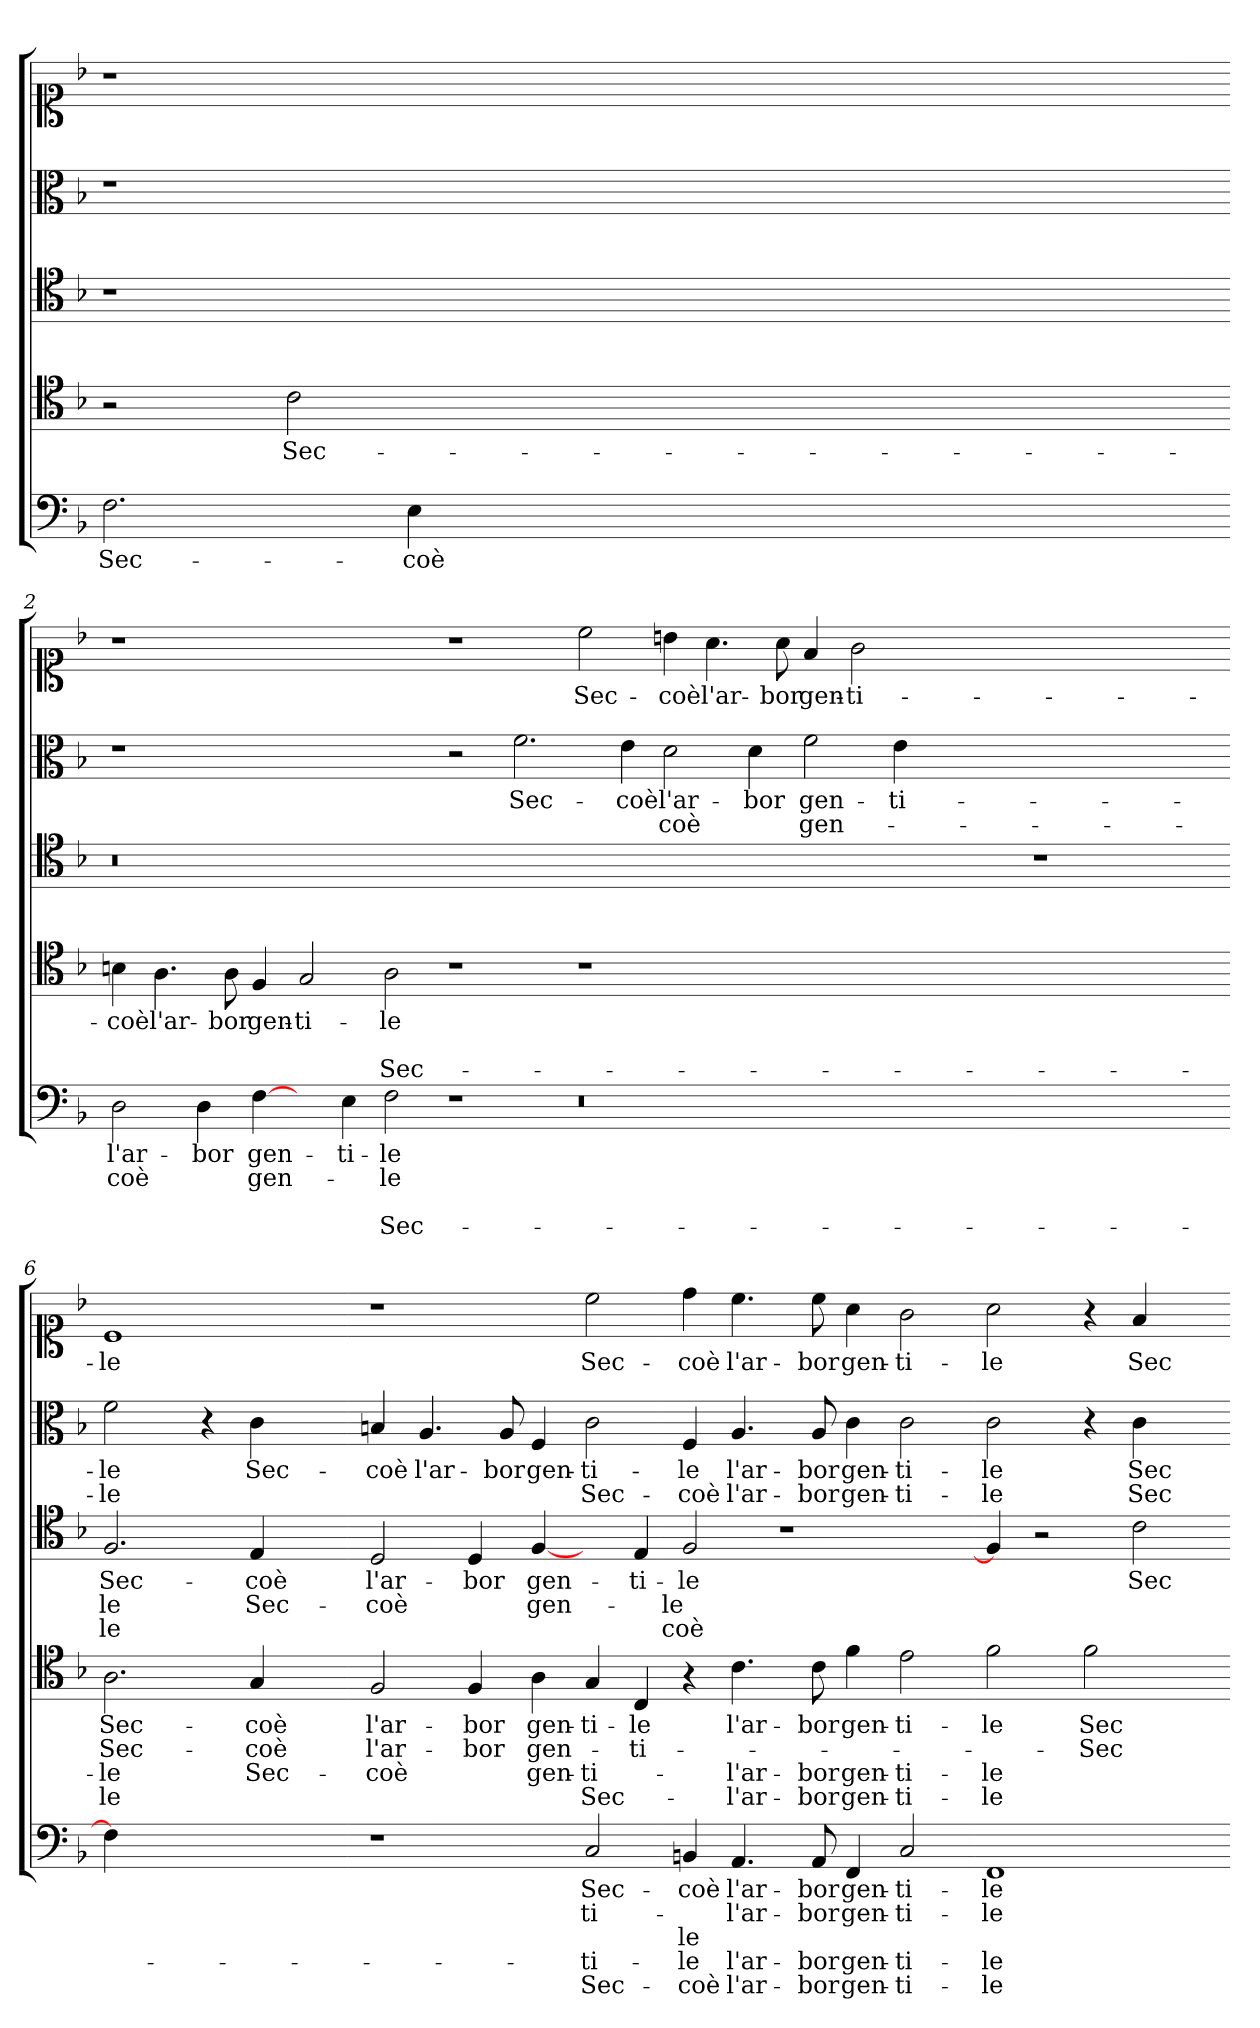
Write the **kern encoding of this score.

**kern	**text	**text	**text	**text	**text	**kern	**text	**text	**text	**text	**kern	**text	**text	**text	**kern	**text	**text	**kern	**text
*part5	*part5	*part5	*part5	*part5	*part5	*part4	*part4	*part4	*part4	*part4	*part3	*part3	*part3	*part3	*part2	*part2	*part2	*part1	*part1
*staff5	*staff5	*staff5	*staff5	*staff5	*staff5	*staff4	*staff4	*staff4	*staff4	*staff4	*staff3	*staff3	*staff3	*staff3	*staff2	*staff2	*staff2	*staff1	*staff1
*clefF4	*	*	*	*	*	*clefC4	*	*	*	*	*clefC4	*	*	*	*clefC3	*	*	*clefC1	*
*k[b-]	*	*	*	*	*	*k[b-]	*	*	*	*	*k[b-]	*	*	*	*k[b-]	*	*	*k[b-]	*
=1	=1	=1	=1	=1	=1	=1	=1	=1	=1	=1	=1	=1	=1	=1	=1	=1	=1	=1	=1
2.F	Sec-	.	.	.	.	2r	.	.	.	.	1r	.	.	.	1r	.	.	1r	.
.	.	.	.	.	.	2c	Sec-	.	.	.	.	.	.	.	.	.	.	.	.
4E	coè	.	.	.	.	.	.	.	.	.	.	.	.	.	.	.	.	.	.
0.ryy	.	.	.	.	.	0.ryy	.	.	.	.	0.ryy	.	.	.	1ryy	.	.	1ryy	.
.	.	.	.	.	.	.	.	.	.	.	.	.	.	.	0ryy	.	.	0ryy	.
=2-	=2-	=2-	=2-	=2-	=2-	=2-	=2-	=2-	=2-	=2-	=2-	=2-	=2-	=2-	=2-	=2-	=2-	=2-	=2-
2D	l'ar-	coè	.	.	.	4Bn	coè	.	.	.	0.r	.	.	.	1r	.	.	1r	.
.	.	.	.	.	.	4.A	l'ar-	.	.	.	.	.	.	.	.	.	.	.	.
4D	bor	.	.	.	.	.	.	.	.	.	.	.	.	.	.	.	.	.	.
.	.	.	.	.	.	8A	bor	.	.	.	.	.	.	.	.	.	.	.	.
[4F	gen-	gen-	.	.	.	4F	gen-	.	.	.	.	.	.	.	.	.	.	.	.
4ryy	.	.	.	.	.	2G	ti-	.	.	.	.	.	.	.	1ryy	.	.	1ryy	.
4E	ti-	.	.	.	.	.	.	.	.	.	.	.	.	.	.	.	.	.	.
2F	le	le	.	Sec-	.	2A	le	.	Sec-	.	.	.	.	.	.	.	.	.	.
1r	.	.	.	.	.	1r	.	.	.	.	.	.	.	.	2r	.	.	1r	.
.	.	.	.	.	.	.	.	.	.	.	.	.	.	.	2.f	Sec-	.	.	.
0r	.	.	.	.	.	1r	.	.	.	.	1ryy	.	.	.	.	.	.	2cc	Sec-
.	.	.	.	.	.	.	.	.	.	.	.	.	.	.	4e	coè	.	.	.
.	.	.	.	.	.	.	.	.	.	.	.	.	.	.	2d	l'ar-	coè	4bn	coè
.	.	.	.	.	.	.	.	.	.	.	.	.	.	.	.	.	.	4.a	l'ar-
.	.	.	.	.	.	1ryy	.	.	.	.	1ryy	.	.	.	4d	bor	.	.	.
.	.	.	.	.	.	.	.	.	.	.	.	.	.	.	.	.	.	8a	bor
.	.	.	.	.	.	.	.	.	.	.	.	.	.	.	2f	gen-	gen-	4f	gen-
.	.	.	.	.	.	.	.	.	.	.	.	.	.	.	.	.	.	2g	ti-
.	.	.	.	.	.	.	.	.	.	.	.	.	.	.	4e	ti-	.	.	.
0.ryy	.	.	.	.	.	0.ryy	.	.	.	.	1ryy	.	.	.	1ryy	.	.	1ryy	.
.	.	.	.	.	.	.	.	.	.	.	1r	.	.	.	0ryy	.	.	0ryy	.
.	.	.	.	.	.	.	.	.	.	.	1ryy	.	.	.	.	.	.	.	.
=6-	=6-	=6-	=6-	=6-	=6-	=6-	=6-	=6-	=6-	=6-	=6-	=6-	=6-	=6-	=6-	=6-	=6-	=6-	=6-
4F]	.	.	.	.	.	2.A	Sec-	Sec-	le	le	2.F	Sec-	le	le	2f	le	le	1c	le
1ryy	.	.	.	.	.	.	.	.	.	.	.	.	.	.	.	.	.	.	.
.	.	.	.	.	.	.	.	.	.	.	.	.	.	.	4r	.	.	.	.
.	.	.	.	.	.	4G	coè	coè	Sec-	.	4E	coè	Sec-	.	4c	Sec-	.	.	.
.	.	.	.	.	.	4ryy	.	.	.	.	4ryy	.	.	.	4ryy	.	.	4ryy	.
=7-	=7-	=7-	=7-	=7-	=7-	=7-	=7-	=7-	=7-	=7-	=7-	=7-	=7-	=7-	=7-	=7-	=7-	=7-	=7-
1r	.	.	.	.	.	2F	l'ar-	l'ar-	coè	.	2D	l'ar-	coè	.	4Bn	coè	.	1r	.
.	.	.	.	.	.	.	.	.	.	.	.	.	.	.	4.A	l'ar-	.	.	.
.	.	.	.	.	.	4F	bor	bor	.	.	4D	bor	.	.	.	.	.	.	.
.	.	.	.	.	.	.	.	.	.	.	.	.	.	.	8A	bor	.	.	.
.	.	.	.	.	.	4A	gen-	gen-	gen-	.	[4F	gen-	gen-	.	4F	gen-	.	.	.
2C	Sec-	ti-	.	ti-	Sec-	4G	ti-	.	ti-	Sec-	4ryy	.	.	.	2c	ti-	Sec-	2cc	Sec-
.	.	.	.	.	.	4C	le	ti-	.	.	4E	ti-	.	.	.	.	.	.	.
4BBn	coè	.	le	le	coè	4r	.	.	.	.	2F	le	le	coè	4F	le	coè	4dd	coè
4.AA	l'ar-	l'ar-	.	l'ar-	l'ar-	4.c	l'ar-	.	l'ar-	l'ar-	.	.	.	.	4.A	l'ar-	l'ar-	4.cc	l'ar-
.	.	.	.	.	.	.	.	.	.	.	1r	.	.	.	.	.	.	.	.
8AA	bor	bor	.	bor	bor	8c	bor	.	bor	bor	.	.	.	.	8A	bor	bor	8cc	bor
4FF	gen-	gen-	.	gen-	gen-	4f	gen-	.	gen-	gen-	.	.	.	.	4c	gen-	gen-	4a	gen-
2C	ti-	ti-	.	ti-	ti-	2e	ti-	.	ti-	ti-	.	.	.	.	2c	ti-	ti-	2g	ti-
=10-	=10-	=10-	=10-	=10-	=10-	=10-	=10-	=10-	=10-	=10-	=10-	=10-	=10-	=10-	=10-	=10-	=10-	=10-	=10-
1FF	le	le	.	le	le	2f	le	.	le	le	4F]	.	.	.	2c	le	le	2a	le
.	.	.	.	.	.	.	.	.	.	.	2r	.	.	.	.	.	.	.	.
.	.	.	.	.	.	2f	Sec-	Sec-	.	.	.	.	.	.	4r	.	.	4r	.
.	.	.	.	.	.	.	.	.	.	.	2c	Sec-	.	.	4c	Sec-	Sec-	4f	Sec-
4ryy	.	.	.	.	.	4ryy	.	.	.	.	.	.	.	.	4ryy	.	.	4ryy	.
=-	=-	=-	=-	=-	=-	=-	=-	=-	=-	=-	=-	=-	=-	=-	=-	=-	=-	=-	=-
*-	*-	*-	*-	*-	*-	*-	*-	*-	*-	*-	*-	*-	*-	*-	*-	*-	*-	*-	*-
